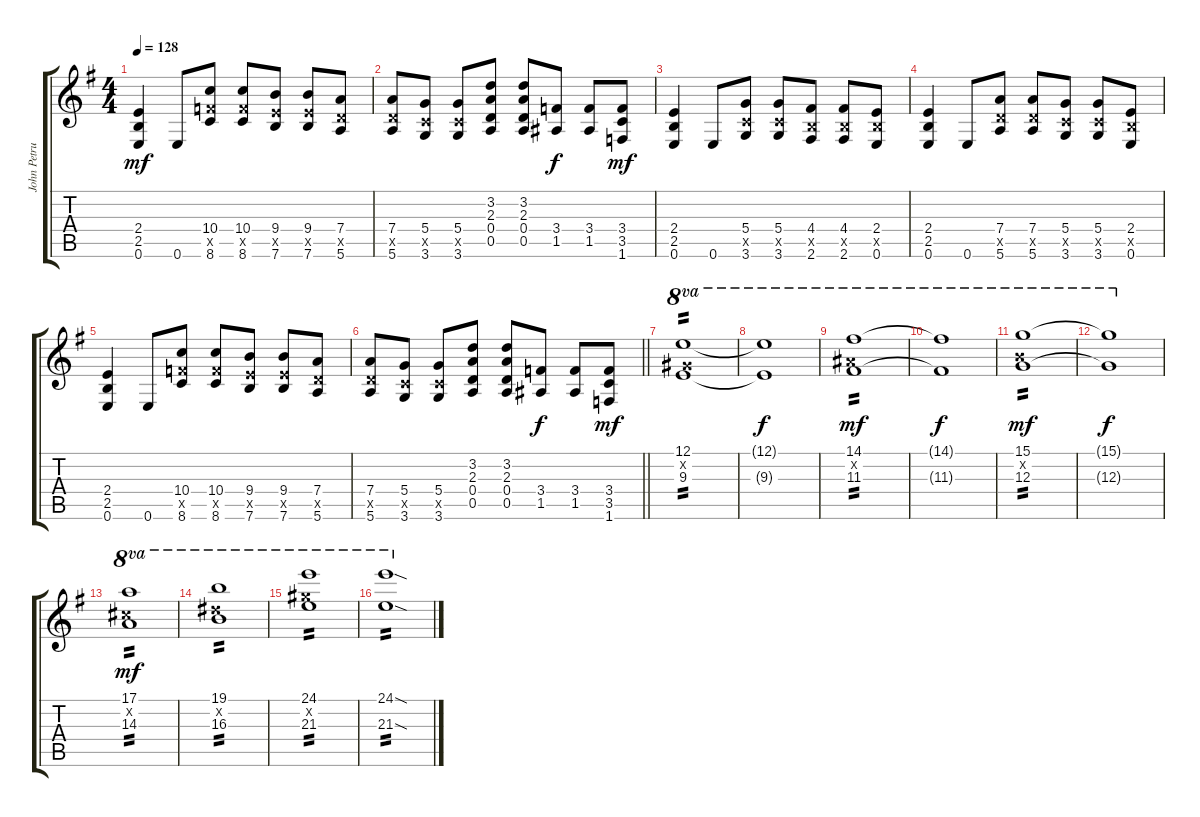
\track ("John Petrucci (Extra Sounds)" "John Petru") {instrument distortionguitar}
\staff {score tabs}
\tuning (E4 B3 G3 D3 A2 E2) {hide}
\ts (4 4)
\tempo 128
\clef g2
\ks eminor
(2.4 2.5 0.6).4{dy mf} 0.6.8 (10.4 8.5{x} 8.6).8 (10.4 8.5{x} 8.6).8 (9.4 7.5{x} 7.6).8 (9.4 7.5{x} 7.6).8 (7.4 5.5{x} 5.6).8 |
(7.4 5.5{x} 5.6).8 (5.4 3.5{x} 3.6).8 (5.4 3.5{x} 3.6).8 (3.2 2.3 0.4 0.5).8 (3.2 2.3 0.4 0.5).8 (3.4 1.5).8{dy f} (3.4 1.5).8 (3.4 3.5 1.6).8{dy mf} |
(2.4 2.5 0.6).4 0.6.8 (5.4 3.5{x} 3.6).8 (5.4 3.5{x} 3.6).8 (4.4 2.5{x} 2.6).8 (4.4 2.5{x} 2.6).8 (2.4 2.5{x} 0.6).8 |
(2.4 2.5 0.6).4 0.6.8 (7.4 5.5{x} 5.6).8 (7.4 5.5{x} 5.6).8 (5.4 3.5{x} 3.6).8 (5.4 3.5{x} 3.6).8 (2.4 2.5{x} 0.6).8 |
(2.4 2.5 0.6).4 0.6.8 (10.4 8.5{x} 8.6).8 (10.4 8.5{x} 8.6).8 (9.4 7.5{x} 7.6).8 (9.4 7.5{x} 7.6).8 (7.4 5.5{x} 5.6).8 |
\barLineRight lightlight
(7.4 5.5{x} 5.6).8 (5.4 3.5{x} 3.6).8 (5.4 3.5{x} 3.6).8 (3.2 2.3 0.4 0.5).8 (3.2 2.3 0.4 0.5).8 (3.4 1.5).8{dy f} (3.4 1.5).8 (3.4 3.5 1.6).8{dy mf} |
(12.1 9.2{x} 9.3).1{ot 8va tp 2} |
(12.1{t} 9.3{t}).1{ot 8va dy f} |
(14.1 11.2{x} 11.3).1{ot 8va tp 2 dy mf} |
(14.1{t} 11.3{t}).1{ot 8va dy f} |
(15.1 12.2{x} 12.3).1{ot 8va tp 2 dy mf} |
(15.1{t} 12.3{t}).1{ot 8va dy f} |
(17.1 14.2{x} 14.3).1{ot 8va tp 2 dy mf} |
(19.1 16.2{x} 16.3).1{ot 8va tp 2} |
(24.1 21.2{x} 21.3).1{ot 8va tp 2} |
(24.1{sod} 21.3{sod}).1{ot 8va tp 2}
